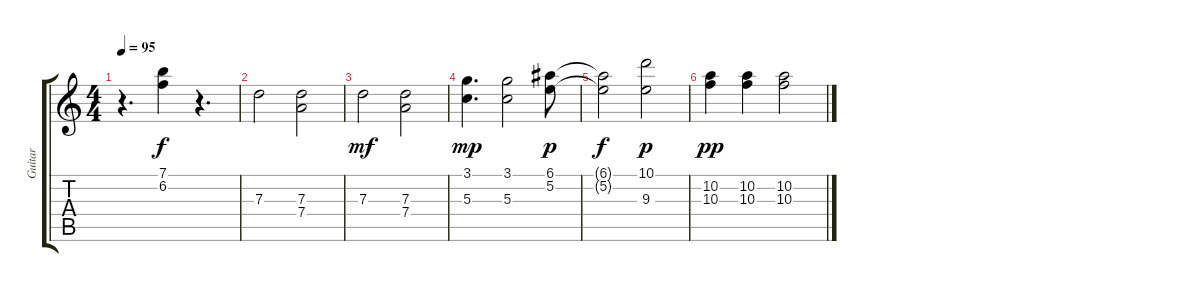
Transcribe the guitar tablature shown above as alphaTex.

\track ("Guitar" "Guitar") {instrument acousticguitarsteel}
\staff {score tabs}
\tuning (E4 B3 G3 D3 A2 E2) {hide}
\ts (4 4)
\tempo 95
\clef g2
\ks c
r.4{d dy f} (7.1 6.2).4 r.4{d} |
7.3.2 (7.3 7.4).2 |
7.3.2{dy mf} (7.3 7.4).2 |
(3.1 5.3).4{d dy mp} (3.1 5.3).2 (6.1 5.2).8{dy p} |
(6.1{t} 5.2{t}).2{dy f} (10.1 9.3).2{dy p} |
(10.2 10.3).4{dy pp} (10.2 10.3).4 (10.2 10.3).2
